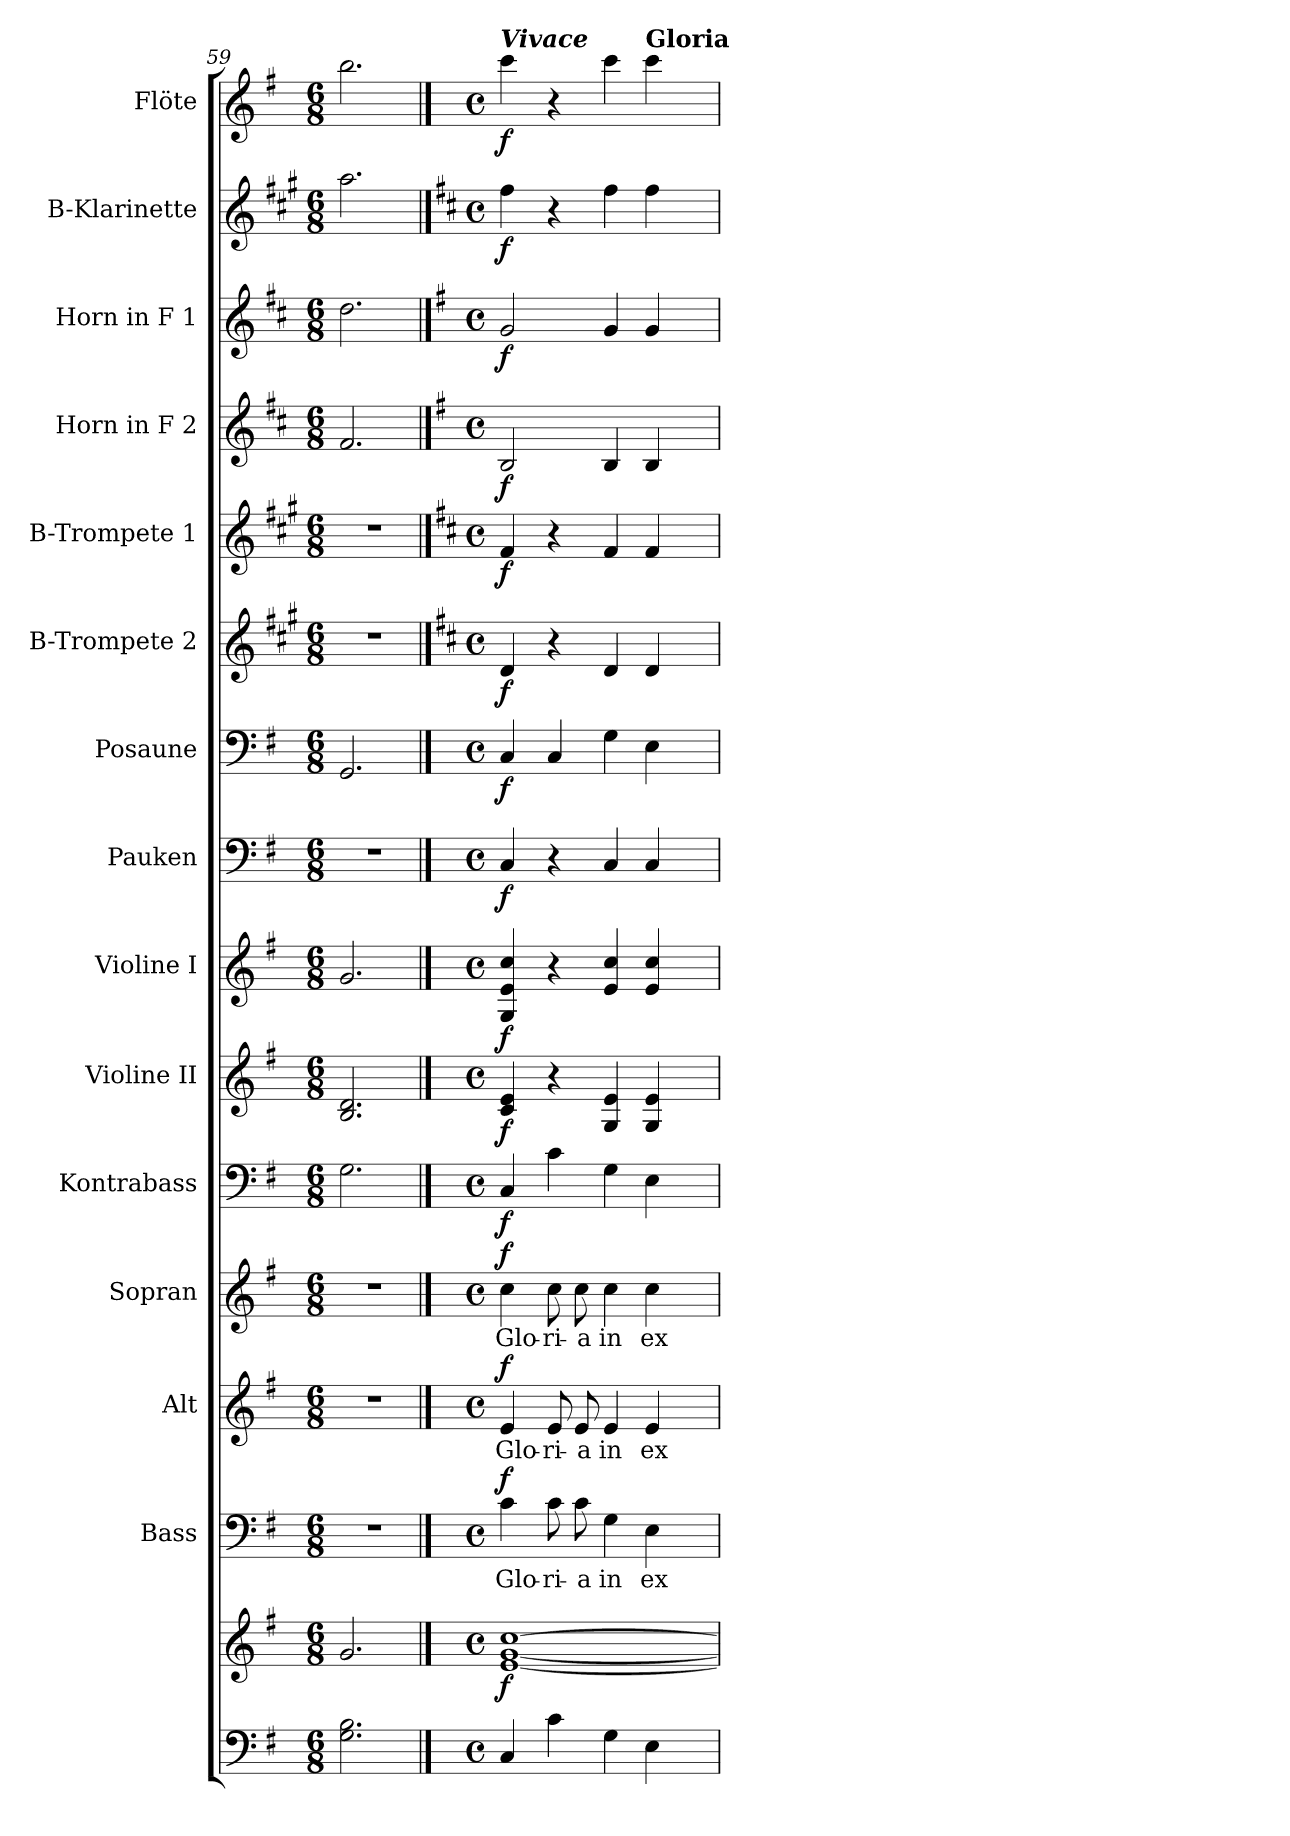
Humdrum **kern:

**kern	**kern	**dynam	**kern	**text	**dynam	**kern	**text	**dynam	**kern	**text	**dynam	**kern	**dynam	**kern	**dynam	**kern	**dynam	**kern	**dynam	**kern	**dynam	**kern	**dynam	**kern	**dynam	**kern	**dynam	**kern	**dynam	**kern	**dynam	**kern	**dynam
*part15	*part15	*part15	*part14	*part14	*part14	*part13	*part13	*part13	*part12	*part12	*part12	*part11	*part11	*part10	*part10	*part9	*part9	*part8	*part8	*part7	*part7	*part6	*part6	*part5	*part5	*part4	*part4	*part3	*part3	*part2	*part2	*part1	*part1
*staff16	*staff15	*staff15/16	*staff14	*staff14	*staff14	*staff13	*staff13	*staff13	*staff12	*staff12	*staff12	*staff11	*staff11	*staff10	*staff10	*staff9	*staff9	*staff8	*staff8	*staff7	*staff7	*staff6	*staff6	*staff5	*staff5	*staff4	*staff4	*staff3	*staff3	*staff2	*staff2	*staff1	*staff1
*	*	*	*I"Bass	*	*	*I"Alt	*	*	*I"Sopran	*	*	*I"Kontrabass	*	*I"Violine II	*	*I"Violine I	*	*I"Pauken	*	*I"Posaune	*	*I"B-Trompete 2	*	*I"B-Trompete 1	*	*I"Horn in F 2	*	*I"Horn in F 1	*	*I"B-Klarinette	*	*I"Flöte	*
*	*	*	*I'B.	*	*	*I'A.	*	*	*I'S.	*	*	*I'Kb.	*	*I'Vl. II	*	*I'Vl. I	*	*I'Pk.	*	*I'Pos.	*	*I'B Trp. 2	*	*I'B Trp. 1	*	*	*	*	*	*I'B Kl.	*	*I'Fl.	*
*clefF4	*clefG2	*	*clefF4	*	*	*clefG2	*	*	*clefG2	*	*	*clefF4	*	*clefG2	*	*clefG2	*	*clefF4	*	*clefF4	*	*clefG2	*	*clefG2	*	*clefG2	*	*clefG2	*	*clefG2	*	*clefG2	*
*	*	*	*	*	*	*	*	*	*	*	*	*ITrd7c12	*	*	*	*	*	*	*	*	*	*ITrd1c2	*	*ITrd1c2	*	*ITrd4c7	*	*ITrd4c7	*	*ITrd1c2	*	*	*
*k[f#]	*k[f#]	*	*k[f#]	*	*	*k[f#]	*	*	*k[f#]	*	*	*k[f#]	*	*k[f#]	*	*k[f#]	*	*k[f#]	*	*k[f#]	*	*k[f#]	*	*k[f#]	*	*k[f#]	*	*k[f#]	*	*k[f#]	*	*k[f#]	*
*G:	*G:	*	*G:	*	*	*G:	*	*	*G:	*	*	*G:	*	*G:	*	*G:	*	*G:	*	*G:	*	*G:	*	*G:	*	*G:	*	*G:	*	*G:	*	*G:	*
*M6/8	*M6/8	*	*M6/8	*	*	*M6/8	*	*	*M6/8	*	*	*M6/8	*	*M6/8	*	*M6/8	*	*M6/8	*	*M6/8	*	*M6/8	*	*M6/8	*	*M6/8	*	*M6/8	*	*M6/8	*	*M6/8	*
=59	=59	=59	=59	=59	=59	=59	=59	=59	=59	=59	=59	=59	=59	=59	=59	=59	=59	=59	=59	=59	=59	=59	=59	=59	=59	=59	=59	=59	=59	=59	=59	=59	=59
2.G\ 2.B\	2.g/	.	2.r	.	.	2.r	.	.	2.r	.	.	2.GG\	.	2.B/ 2.d/	.	2.g/	.	2.r	.	2.GG/	.	2.r	.	2.r	.	2.B/	.	2.g\	.	2.gg\	.	2.bb\	.
!!LO:PB:g=z
==60	==60	==60	==60	==60	==60	==60	==60	==60	==60	==60	==60	==60	==60	==60	==60	==60	==60	==60	==60	==60	==60	==60	==60	==60	==60	==60	==60	==60	==60	==60	==60	==60	==60
*k[]	*k[]	*	*k[]	*	*	*k[]	*	*	*k[]	*	*	*k[]	*	*k[]	*	*k[]	*	*k[]	*	*k[]	*	*k[]	*	*k[]	*	*k[]	*	*k[]	*	*k[]	*	*k[]	*
*C:	*C:	*	*C:	*	*	*C:	*	*	*C:	*	*	*C:	*	*C:	*	*C:	*	*C:	*	*C:	*	*C:	*	*C:	*	*C:	*	*C:	*	*C:	*	*C:	*
*M4/4	*M4/4	*	*M4/4	*	*	*M4/4	*	*	*M4/4	*	*	*M4/4	*	*M4/4	*	*M4/4	*	*M4/4	*	*M4/4	*	*M4/4	*	*M4/4	*	*M4/4	*	*M4/4	*	*M4/4	*	*M4/4	*
*met(c)	*met(c)	*	*met(c)	*	*	*met(c)	*	*	*met(c)	*	*	*met(c)	*	*met(c)	*	*met(c)	*	*met(c)	*	*met(c)	*	*met(c)	*	*met(c)	*	*met(c)	*	*met(c)	*	*met(c)	*	*met(c)	*
!	!	!	!	!	!	!	!	!	!	!	!	!	!	!	!	!	!	!	!	!	!	!	!	!	!	!	!	!	!	!	!	!LO:TX:a:Bi:t=Vivace	!
!	!	!LO:DY:b	!	!LO:LY:b	!LO:DY:a	!	!LO:LY:b	!LO:DY:a	!	!LO:LY:b	!LO:DY:a	!	!LO:DY:b	!	!LO:DY:b	!	!LO:DY:b	!	!LO:DY:b	!	!LO:DY:b	!	!LO:DY:b	!	!LO:DY:b	!	!LO:DY:b	!	!LO:DY:b	!	!LO:DY:b	!	!LO:DY:b
4C/	[1e [1g [1cc	f	4c\	Glo-	f	4e/	Glo-	f	4cc\	Glo-	f	4CC/	f	4c/ 4e/	f	4G/ 4e/ 4cc/	f	4C/	f	4C/	f	4c/	f	4e/	f	2E/	f	2c/	f	4ee\	f	4ccc\	f
!	!	!	!	!LO:LY:b	!	!	!LO:LY:b	!	!	!LO:LY:b	!	!	!	!	!	!	!	!	!	!	!	!	!	!	!	!	!	!	!	!	!	!	!
4c\	.	.	8c\	-ri-	.	8e/	-ri-	.	8cc\	-ri-	.	4C\	.	4r	.	4r	.	4r	.	4C/	.	4r	.	4r	.	.	.	.	.	4r	.	4r	.
!	!	!	!	!LO:LY:b	!	!	!LO:LY:b	!	!	!LO:LY:b	!	!	!	!	!	!	!	!	!	!	!	!	!	!	!	!	!	!	!	!	!	!	!
.	.	.	8c\	-a	.	8e/	-a	.	8cc\	-a	.	.	.	.	.	.	.	.	.	.	.	.	.	.	.	.	.	.	.	.	.	.	.
!	!	!	!	!LO:LY:b	!	!	!LO:LY:b	!	!	!LO:LY:b	!	!	!	!	!	!	!	!	!	!	!	!	!	!	!	!	!	!	!	!	!	!	!
4G\	.	.	4G\	in	.	4e/	in	.	4cc\	in	.	4GG\	.	4G/ 4e/	.	4e/ 4cc/	.	4C/	.	4G\	.	4c/	.	4e/	.	4E/	.	4c/	.	4ee\	.	4ccc\	.
!	!	!	!	!	!	!	!	!	!	!	!	!	!	!	!	!	!	!	!	!	!	!	!	!	!	!	!	!	!	!	!	!LO:TX:a:B:t=Gloria	!
!	!	!	!	!LO:LY:b	!	!	!LO:LY:b	!	!	!LO:LY:b	!	!	!	!	!	!	!	!	!	!	!	!	!	!	!	!	!	!	!	!	!	!	!
4E\	.	.	4E\	ex-	.	4e/	ex-	.	4cc\	ex-	.	4EE\	.	4G/ 4e/	.	4e/ 4cc/	.	4C/	.	4E\	.	4c/	.	4e/	.	4E/	.	4c/	.	4ee\	.	4ccc\	.
=	=	=	=	=	=	=	=	=	=	=	=	=	=	=	=	=	=	=	=	=	=	=	=	=	=	=	=	=	=	=	=	=	=
*-	*-	*-	*-	*-	*-	*-	*-	*-	*-	*-	*-	*-	*-	*-	*-	*-	*-	*-	*-	*-	*-	*-	*-	*-	*-	*-	*-	*-	*-	*-	*-	*-	*-
